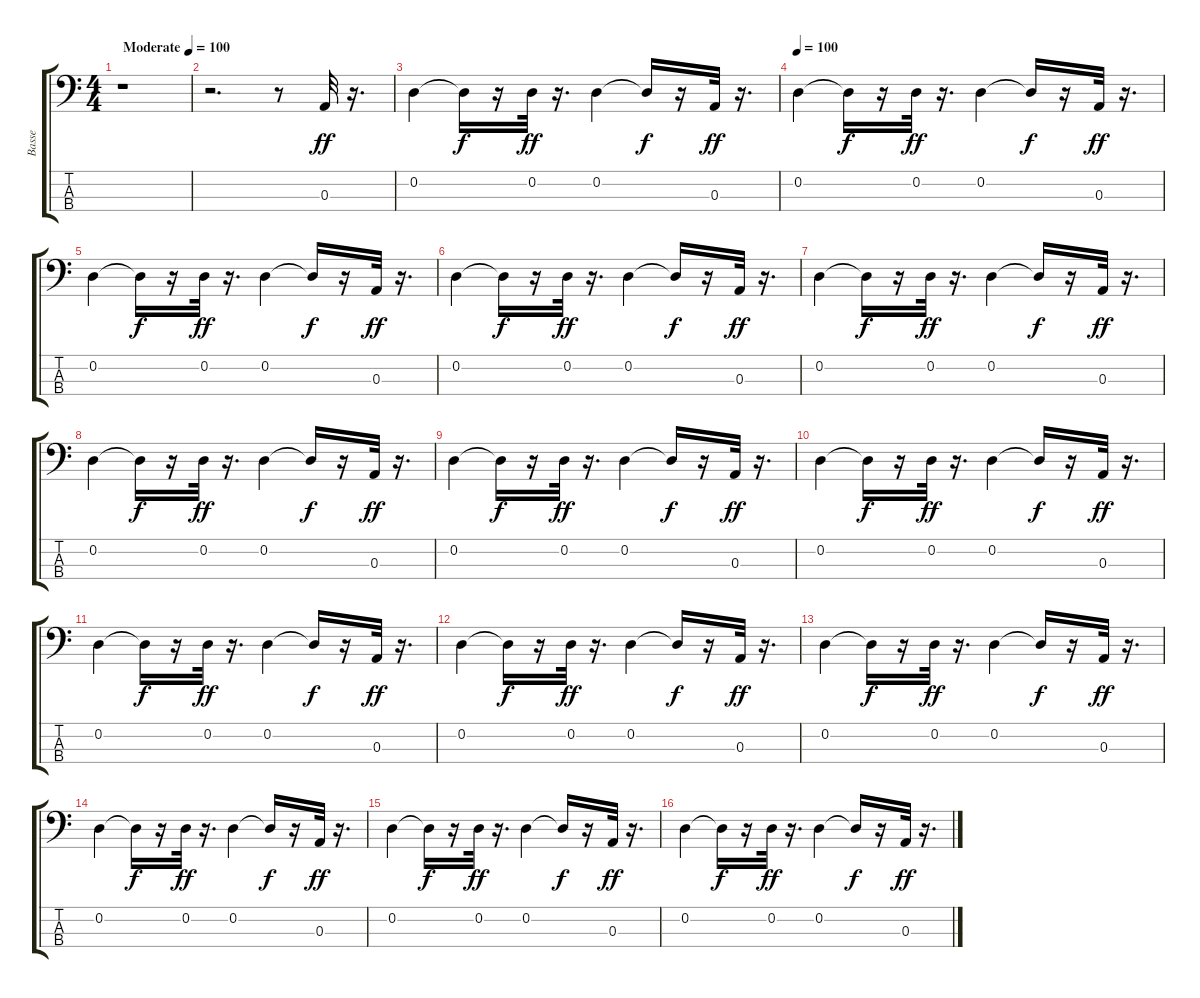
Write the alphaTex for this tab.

\track ("Basse" "Basse") {instrument electricbassfinger}
\staff {score tabs}
\tuning (G2 D2 A1 E1) {hide}
\ts (4 4)
\tempo (100 "Moderate")
\clef f4
\ks c
r.1{dy ff instrument electricbassfinger} |
r.2{d} r.8 0.3.32 r.16{d} |
0.2.4 0.2{t}.16{dy f} r.16 0.2.32{dy ff} r.16{d} 0.2.4 0.2{t}.16{dy f} r.16 0.3.32{dy ff} r.16{d} |
\tempo 100
0.2.4 0.2{t}.16{dy f} r.16 0.2.32{dy ff} r.16{d} 0.2.4 0.2{t}.16{dy f} r.16 0.3.32{dy ff} r.16{d} |
0.2.4 0.2{t}.16{dy f} r.16 0.2.32{dy ff} r.16{d} 0.2.4 0.2{t}.16{dy f} r.16 0.3.32{dy ff} r.16{d} |
0.2.4 0.2{t}.16{dy f} r.16 0.2.32{dy ff} r.16{d} 0.2.4 0.2{t}.16{dy f} r.16 0.3.32{dy ff} r.16{d} |
0.2.4 0.2{t}.16{dy f} r.16 0.2.32{dy ff} r.16{d} 0.2.4 0.2{t}.16{dy f} r.16 0.3.32{dy ff} r.16{d} |
0.2.4 0.2{t}.16{dy f} r.16 0.2.32{dy ff} r.16{d} 0.2.4 0.2{t}.16{dy f} r.16 0.3.32{dy ff} r.16{d} |
0.2.4 0.2{t}.16{dy f} r.16 0.2.32{dy ff} r.16{d} 0.2.4 0.2{t}.16{dy f} r.16 0.3.32{dy ff} r.16{d} |
0.2.4 0.2{t}.16{dy f} r.16 0.2.32{dy ff} r.16{d} 0.2.4 0.2{t}.16{dy f} r.16 0.3.32{dy ff} r.16{d} |
0.2.4 0.2{t}.16{dy f} r.16 0.2.32{dy ff} r.16{d} 0.2.4 0.2{t}.16{dy f} r.16 0.3.32{dy ff} r.16{d} |
0.2.4 0.2{t}.16{dy f} r.16 0.2.32{dy ff} r.16{d} 0.2.4 0.2{t}.16{dy f} r.16 0.3.32{dy ff} r.16{d} |
0.2.4 0.2{t}.16{dy f} r.16 0.2.32{dy ff} r.16{d} 0.2.4 0.2{t}.16{dy f} r.16 0.3.32{dy ff} r.16{d} |
0.2.4 0.2{t}.16{dy f} r.16 0.2.32{dy ff} r.16{d} 0.2.4 0.2{t}.16{dy f} r.16 0.3.32{dy ff} r.16{d} |
0.2.4 0.2{t}.16{dy f} r.16 0.2.32{dy ff} r.16{d} 0.2.4 0.2{t}.16{dy f} r.16 0.3.32{dy ff} r.16{d} |
0.2.4 0.2{t}.16{dy f} r.16 0.2.32{dy ff} r.16{d} 0.2.4 0.2{t}.16{dy f} r.16 0.3.32{dy ff} r.16{d}
